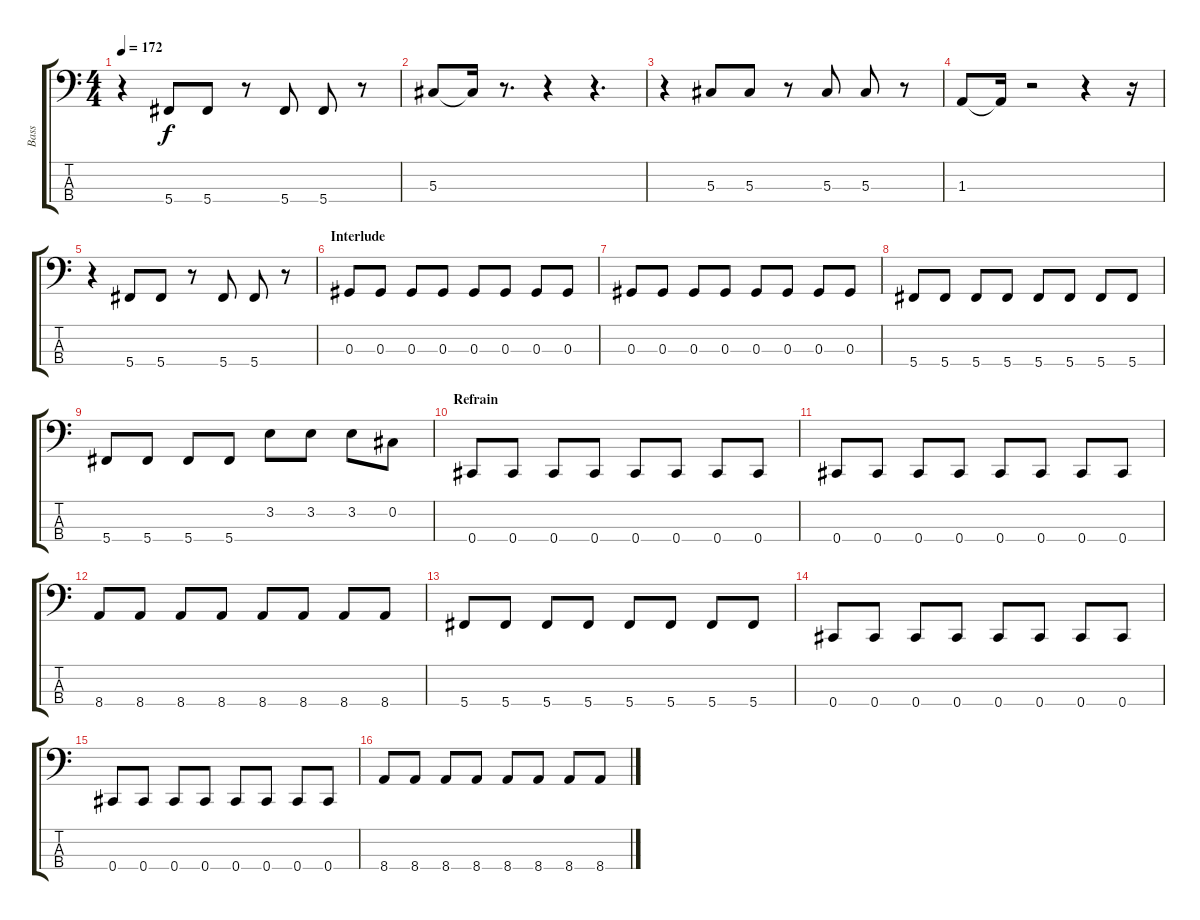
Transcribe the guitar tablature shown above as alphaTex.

\track ("Bass" "Bass") {instrument electricbasspick}
\staff {score tabs}
\tuning (Gb2 Db2 Ab1 Db1) {hide}
\ts (4 4)
\tempo 172
\clef f4
\ks c
r.4{dy f} 5.4.8 5.4.8 r.8 5.4.8 5.4.8 r.8 |
5.3.8 5.3{t}.16 r.8{d} r.4 r.4{d} |
r.4 5.3.8 5.3.8 r.8 5.3.8 5.3.8 r.8 |
1.3.8 1.3{t}.16 r.2 r.4 r.16 |
r.4 5.4.8 5.4.8 r.8 5.4.8 5.4.8 r.8 |
\section ("" "Interlude")
0.3.8 0.3.8 0.3.8 0.3.8 0.3.8 0.3.8 0.3.8 0.3.8 |
0.3.8 0.3.8 0.3.8 0.3.8 0.3.8 0.3.8 0.3.8 0.3.8 |
5.4.8 5.4.8 5.4.8 5.4.8 5.4.8 5.4.8 5.4.8 5.4.8 |
5.4.8 5.4.8 5.4.8 5.4.8 3.2.8 3.2.8 3.2.8 0.2.8 |
\section ("" "Refrain")
0.4.8 0.4.8 0.4.8 0.4.8 0.4.8 0.4.8 0.4.8 0.4.8 |
0.4.8 0.4.8 0.4.8 0.4.8 0.4.8 0.4.8 0.4.8 0.4.8 |
8.4.8 8.4.8 8.4.8 8.4.8 8.4.8 8.4.8 8.4.8 8.4.8 |
5.4.8 5.4.8 5.4.8 5.4.8 5.4.8 5.4.8 5.4.8 5.4.8 |
0.4.8 0.4.8 0.4.8 0.4.8 0.4.8 0.4.8 0.4.8 0.4.8 |
0.4.8 0.4.8 0.4.8 0.4.8 0.4.8 0.4.8 0.4.8 0.4.8 |
8.4.8 8.4.8 8.4.8 8.4.8 8.4.8 8.4.8 8.4.8 8.4.8
